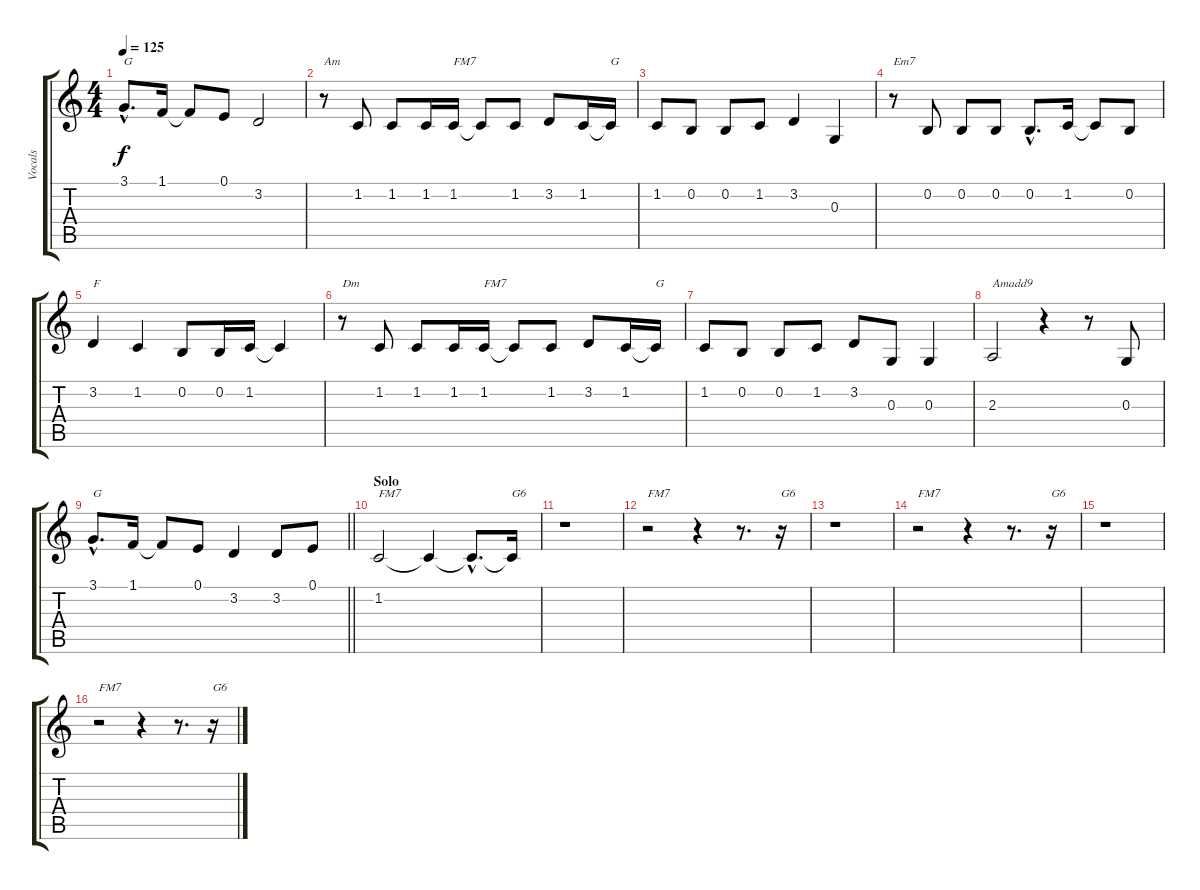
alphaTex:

\track ("Vocals" "Vocals") {instrument sopranosax}
\staff {score tabs}
\tuning (E4 B3 G3 D3 A2 E2) {hide}
\ts (4 4)
\tempo 125
\clef g2
\ks c
3.1{hac}.8{d txt "G" dy f} 1.1.16 1.1{t}.8 0.1.8 3.2.2 |
r.8{txt "Am"} 1.2.8 1.2.8 1.2.16 1.2.16{txt "FM7"} 1.2{t}.8 1.2.8 3.2.8 1.2.16 1.2{t}.16{txt "G"} |
1.2.8 0.2.8 0.2.8 1.2.8 3.2.4 0.3.4 |
r.8{txt "Em7"} 0.2.8 0.2.8 0.2.8 0.2{hac}.8{d} 1.2.16 1.2{t}.8 0.2.8 |
3.2.4{txt "F"} 1.2.4 0.2.8 0.2.16 1.2.16 1.2{t}.4 |
r.8{txt "Dm"} 1.2.8 1.2.8 1.2.16 1.2.16{txt "FM7"} 1.2{t}.8 1.2.8 3.2.8 1.2.16 1.2{t}.16{txt "G"} |
1.2.8 0.2.8 0.2.8 1.2.8 3.2.8 0.3.8 0.3.4 |
2.3.2{txt "Amadd9"} r.4 r.8 0.3.8 |
\barLineRight lightlight
3.1{hac}.8{d txt "G"} 1.1.16 1.1{t}.8 0.1.8 3.2.4 3.2.8 0.1.8 |
\section ("" "Solo")
1.2.2{txt "FM7"} 1.2{t}.4 1.2{hac t}.8{d} 1.2{t}.16{txt "G6"} |
r.1 |
r.2{txt "FM7"} r.4 r.8{d} r.16{txt "G6"} |
r.1 |
r.2{txt "FM7"} r.4 r.8{d} r.16{txt "G6"} |
r.1 |
r.2{txt "FM7"} r.4 r.8{d} r.16{txt "G6"}
